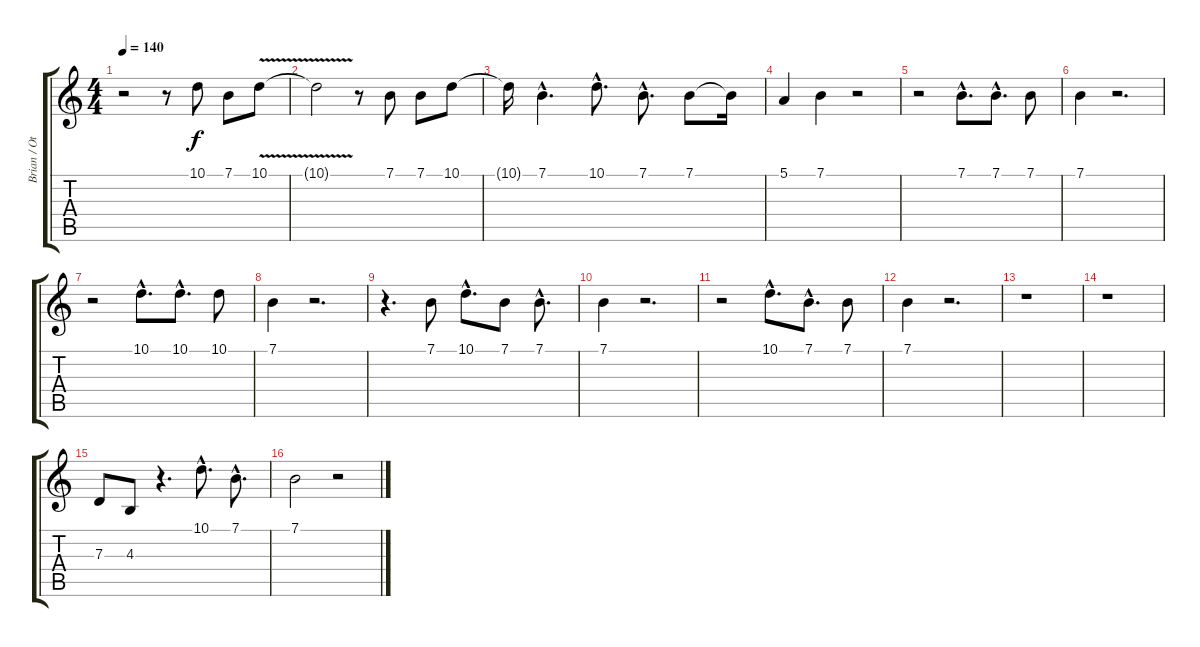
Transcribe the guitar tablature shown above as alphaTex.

\track ("Brian / Others" "Brian / Ot") {instrument lead2sawtooth}
\staff {score tabs}
\tuning (E4 B3 G3 D3 A2 E2) {hide}
\ts (4 4)
\tempo 140
\clef g2
\ks c
r.2{dy f} r.8 10.1.8 7.1.8 10.1{v}.8 |
10.1{t}.2 r.8 7.1.8 7.1.8 10.1.8 |
10.1{t}.16 7.1{hac}.4{d} 10.1{hac}.8{d} 7.1{hac}.8{d} 7.1.8 7.1{t}.16 |
5.1.4 7.1.4 r.2 |
r.2 7.1{hac}.8{d} 7.1{hac}.8{d} 7.1.8 |
7.1.4 r.2{d} |
r.2 10.1{hac}.8{d} 10.1{hac}.8{d} 10.1.8 |
7.1.4 r.2{d} |
r.4{d} 7.1.8 10.1{hac}.8{d} 7.1.8 7.1{hac}.8{d} |
7.1.4 r.2{d} |
r.2 10.1{hac}.8{d} 7.1{hac}.8{d} 7.1.8 |
7.1.4 r.2{d} |
r.1 |
r.1 |
7.3.8 4.3.8 r.4{d} 10.1{hac}.8{d} 7.1{hac}.8{d} |
7.1.2 r.2
